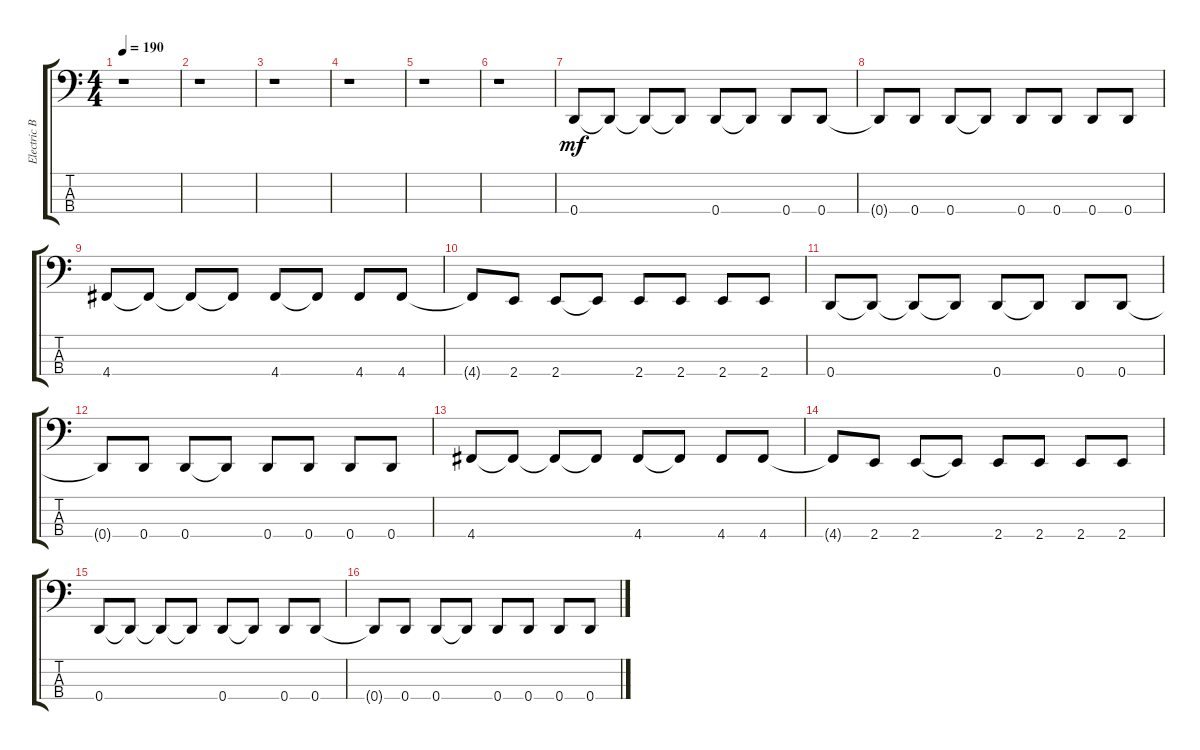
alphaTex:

\track ("Electric Bass" "Electric B") {instrument electricbassfinger}
\staff {score tabs}
\tuning (G2 D2 A1 D1) {hide}
\ts (4 4)
\tempo 190
\clef f4
\ks c
r.1{dy mf} |
r.1 |
r.1 |
r.1 |
r.1 |
r.1 |
0.4.8 0.4{t}.8 0.4{t}.8 0.4{t}.8 0.4.8 0.4{t}.8 0.4.8 0.4.8 |
0.4{t}.8 0.4.8 0.4.8 0.4{t}.8 0.4.8 0.4.8 0.4.8 0.4.8 |
4.4.8 4.4{t}.8 4.4{t}.8 4.4{t}.8 4.4.8 4.4{t}.8 4.4.8 4.4.8 |
4.4{t}.8 2.4.8 2.4.8 2.4{t}.8 2.4.8 2.4.8 2.4.8 2.4.8 |
0.4.8 0.4{t}.8 0.4{t}.8 0.4{t}.8 0.4.8 0.4{t}.8 0.4.8 0.4.8 |
0.4{t}.8 0.4.8 0.4.8 0.4{t}.8 0.4.8 0.4.8 0.4.8 0.4.8 |
4.4.8 4.4{t}.8 4.4{t}.8 4.4{t}.8 4.4.8 4.4{t}.8 4.4.8 4.4.8 |
4.4{t}.8 2.4.8 2.4.8 2.4{t}.8 2.4.8 2.4.8 2.4.8 2.4.8 |
0.4.8 0.4{t}.8 0.4{t}.8 0.4{t}.8 0.4.8 0.4{t}.8 0.4.8 0.4.8 |
0.4{t}.8 0.4.8 0.4.8 0.4{t}.8 0.4.8 0.4.8 0.4.8 0.4.8
